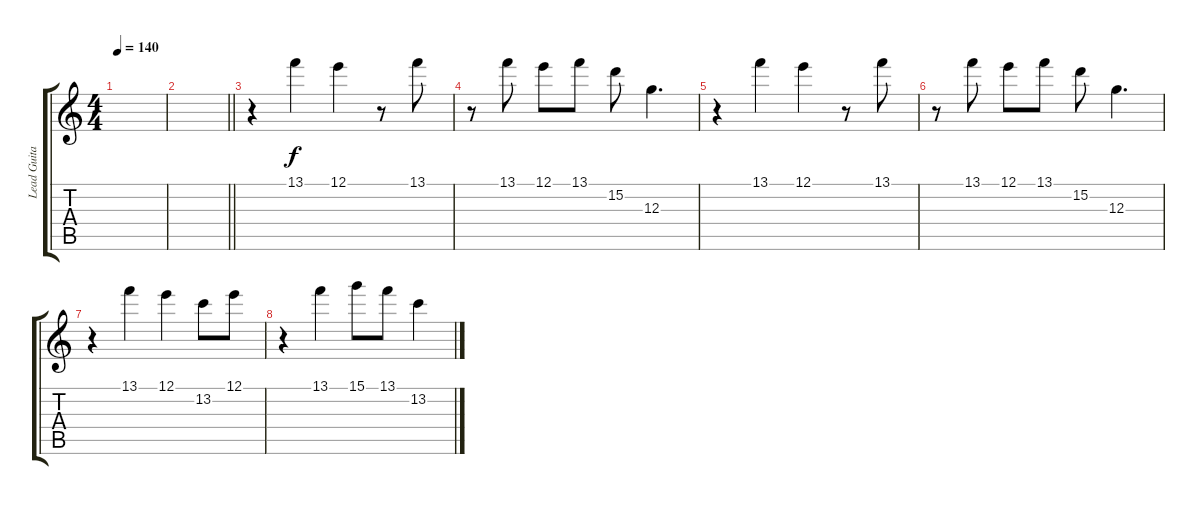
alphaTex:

\track ("Lead Guitar 1" "Lead Guita") {instrument overdrivenguitar}
\staff {score tabs}
\tuning (E4 B3 G3 D3 A2 E2) {hide}
\ts (4 4)
\tempo 140
\clef g2
\ks c
|
\barLineRight lightlight
|
r.4 13.1.4 12.1.4 r.8 13.1.8 |
r.8 13.1.8 12.1.8 13.1.8 15.2.8 12.3.4{d} |
r.4 13.1.4 12.1.4 r.8 13.1.8 |
r.8 13.1.8 12.1.8 13.1.8 15.2.8 12.3.4{d} |
r.4 13.1.4 12.1.4 13.2.8 12.1.8 |
r.4 13.1.4 15.1.8 13.1.8 13.2.4
